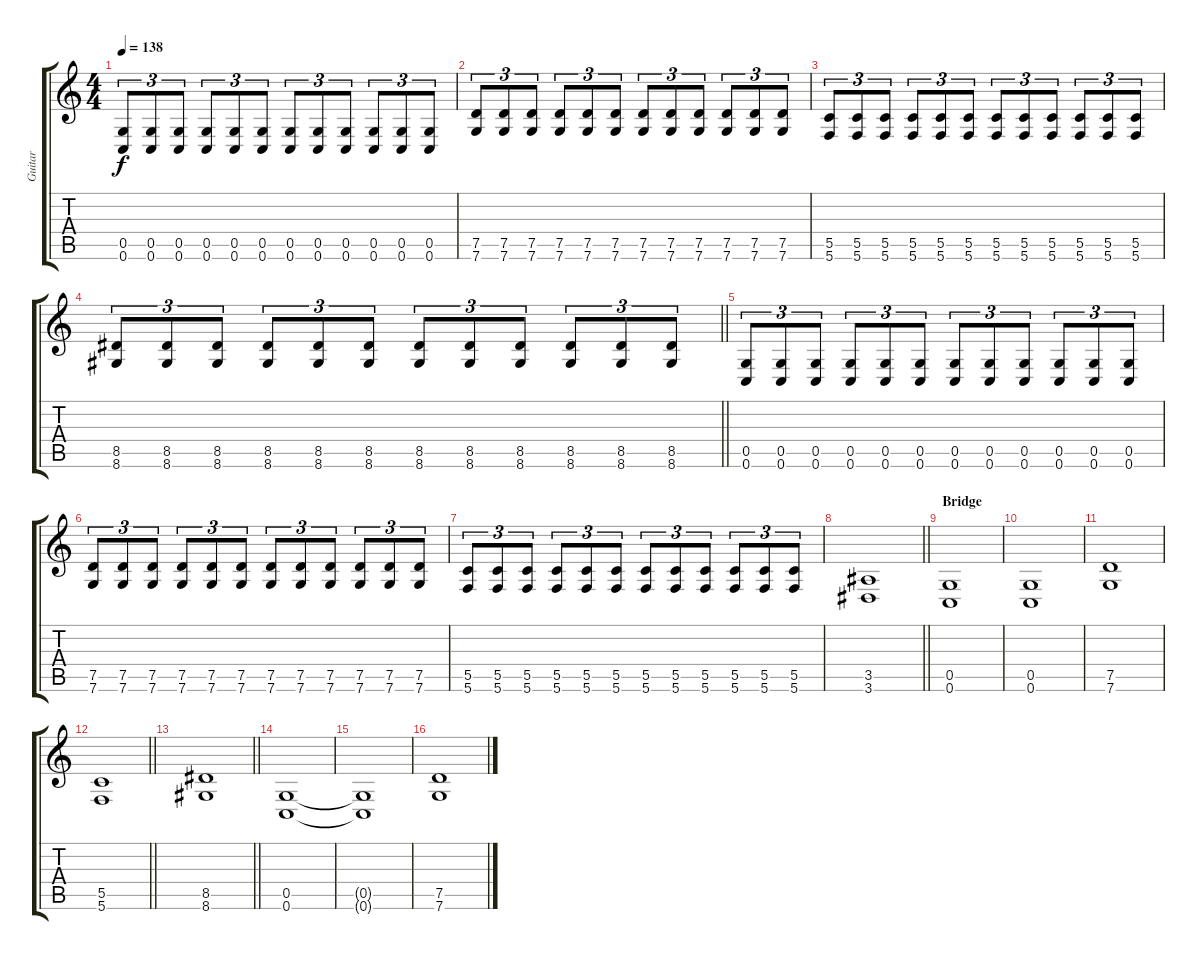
\track ("Guitar" "Guitar") {instrument distortionguitar}
\staff {score tabs}
\tuning (D4 A3 F3 C3 G2 C2) {hide}
\ts (4 4)
\section ("" "")
\tempo 138
\clef g2
\ks c
(0.5 0.6).8{tu (3 2) dy f} (0.5 0.6).8{tu (3 2)} (0.5 0.6).8{tu (3 2)} (0.5 0.6).8{tu (3 2)} (0.5 0.6).8{tu (3 2)} (0.5 0.6).8{tu (3 2)} (0.5 0.6).8{tu (3 2)} (0.5 0.6).8{tu (3 2)} (0.5 0.6).8{tu (3 2)} (0.5 0.6).8{tu (3 2)} (0.5 0.6).8{tu (3 2)} (0.5 0.6).8{tu (3 2)} |
(7.5 7.6).8{tu (3 2)} (7.5 7.6).8{tu (3 2)} (7.5 7.6).8{tu (3 2)} (7.5 7.6).8{tu (3 2)} (7.5 7.6).8{tu (3 2)} (7.5 7.6).8{tu (3 2)} (7.5 7.6).8{tu (3 2)} (7.5 7.6).8{tu (3 2)} (7.5 7.6).8{tu (3 2)} (7.5 7.6).8{tu (3 2)} (7.5 7.6).8{tu (3 2)} (7.5 7.6).8{tu (3 2)} |
(5.5 5.6).8{tu (3 2)} (5.5 5.6).8{tu (3 2)} (5.5 5.6).8{tu (3 2)} (5.5 5.6).8{tu (3 2)} (5.5 5.6).8{tu (3 2)} (5.5 5.6).8{tu (3 2)} (5.5 5.6).8{tu (3 2)} (5.5 5.6).8{tu (3 2)} (5.5 5.6).8{tu (3 2)} (5.5 5.6).8{tu (3 2)} (5.5 5.6).8{tu (3 2)} (5.5 5.6).8{tu (3 2)} |
\barLineRight lightlight
(8.5 8.6).8{tu (3 2)} (8.5 8.6).8{tu (3 2)} (8.5 8.6).8{tu (3 2)} (8.5 8.6).8{tu (3 2)} (8.5 8.6).8{tu (3 2)} (8.5 8.6).8{tu (3 2)} (8.5 8.6).8{tu (3 2)} (8.5 8.6).8{tu (3 2)} (8.5 8.6).8{tu (3 2)} (8.5 8.6).8{tu (3 2)} (8.5 8.6).8{tu (3 2)} (8.5 8.6).8{tu (3 2)} |
\section ("" "")
(0.5 0.6).8{tu (3 2)} (0.5 0.6).8{tu (3 2)} (0.5 0.6).8{tu (3 2)} (0.5 0.6).8{tu (3 2)} (0.5 0.6).8{tu (3 2)} (0.5 0.6).8{tu (3 2)} (0.5 0.6).8{tu (3 2)} (0.5 0.6).8{tu (3 2)} (0.5 0.6).8{tu (3 2)} (0.5 0.6).8{tu (3 2)} (0.5 0.6).8{tu (3 2)} (0.5 0.6).8{tu (3 2)} |
(7.5 7.6).8{tu (3 2)} (7.5 7.6).8{tu (3 2)} (7.5 7.6).8{tu (3 2)} (7.5 7.6).8{tu (3 2)} (7.5 7.6).8{tu (3 2)} (7.5 7.6).8{tu (3 2)} (7.5 7.6).8{tu (3 2)} (7.5 7.6).8{tu (3 2)} (7.5 7.6).8{tu (3 2)} (7.5 7.6).8{tu (3 2)} (7.5 7.6).8{tu (3 2)} (7.5 7.6).8{tu (3 2)} |
(5.5 5.6).8{tu (3 2)} (5.5 5.6).8{tu (3 2)} (5.5 5.6).8{tu (3 2)} (5.5 5.6).8{tu (3 2)} (5.5 5.6).8{tu (3 2)} (5.5 5.6).8{tu (3 2)} (5.5 5.6).8{tu (3 2)} (5.5 5.6).8{tu (3 2)} (5.5 5.6).8{tu (3 2)} (5.5 5.6).8{tu (3 2)} (5.5 5.6).8{tu (3 2)} (5.5 5.6).8{tu (3 2)} |
\barLineRight lightlight
(3.5 3.6).1 |
\section ("" "Bridge")
(0.5 0.6).1 |
(0.5 0.6).1 |
(7.5 7.6).1 |
\barLineRight lightlight
(5.5 5.6).1 |
\section ("" "")
\barLineRight lightlight
(8.5 8.6).1 |
\section ("" "")
(0.5 0.6).1 |
(0.5{t} 0.6{t}).1 |
(7.5 7.6).1
